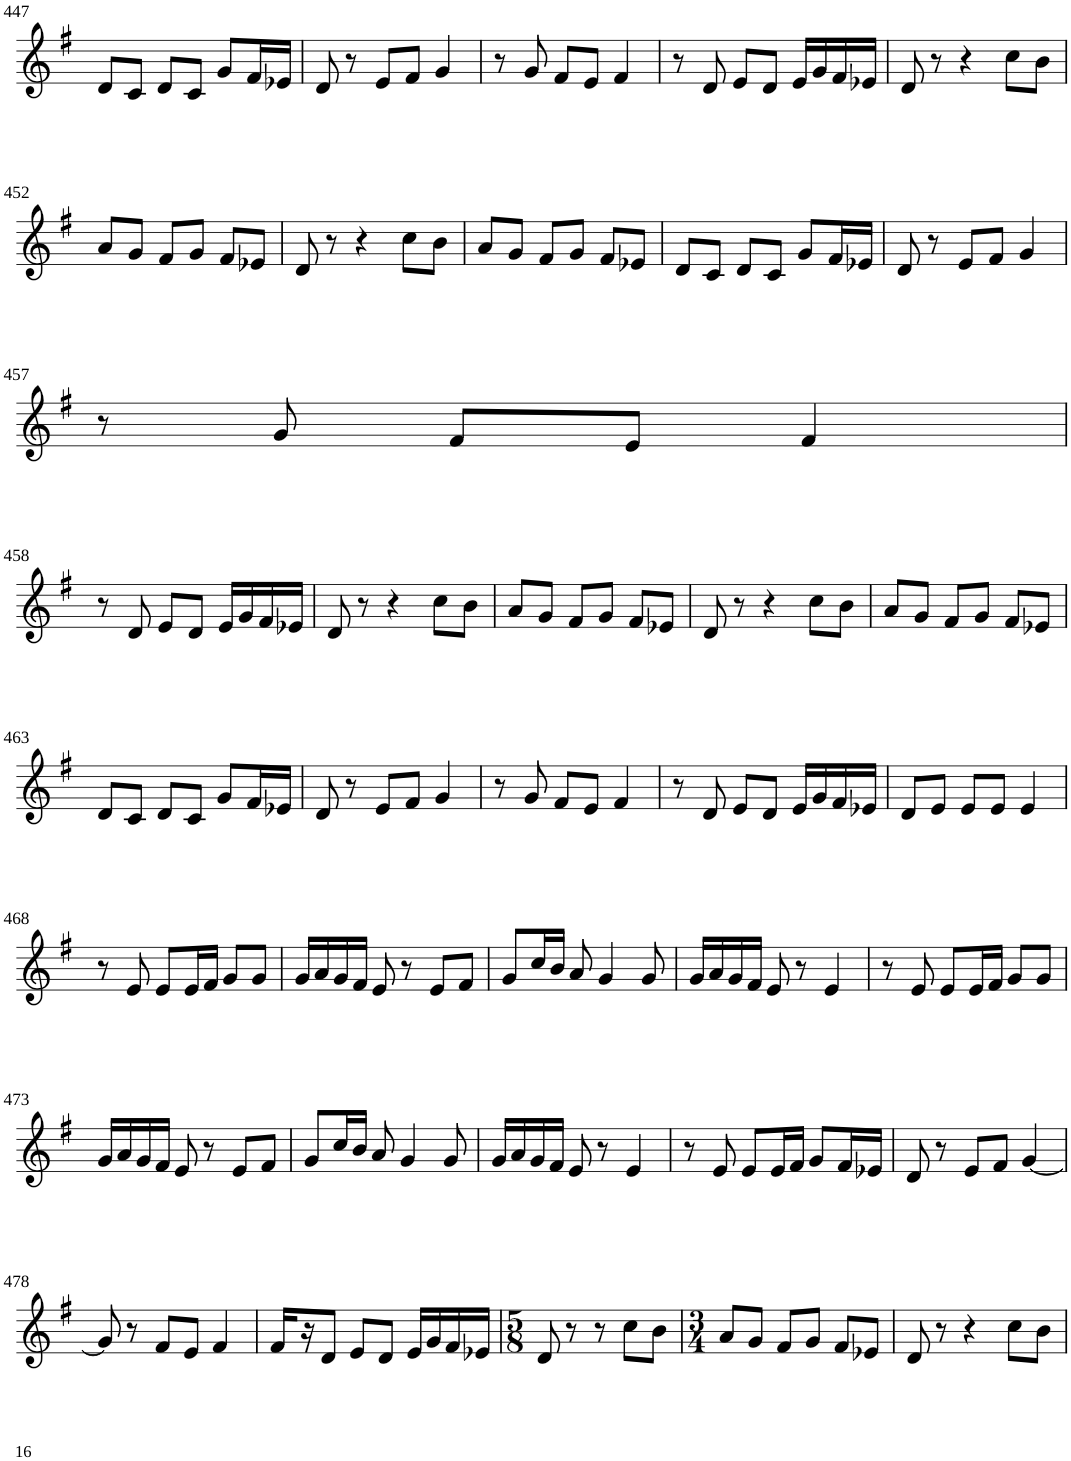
**kern
*part1
*staff1
*I"Violin
!!LO:PB:g=z
*clefG2
*k[f#]
*G:
*M3/4
=447
8d/L
8c/J
8d/L
8c/J
8g/L
16f#/L
16e-X/JJ
=448
8d/
8r
8e/L
8f#/J
4g/
=449
8r
8g/
8f#/L
8e/J
4f#/
=450
8r
8d/
8e/L
8d/J
16e/LL
16g/
16f#/
16e-X/JJ
=451
8d/
8r
4r
8cc\L
8b\J
!!LO:LB:g=z
=452
8a/L
8g/J
8f#/L
8g/J
8f#/L
8e-X/J
=453
8d/
8r
4r
8cc\L
8b\J
=454
8a/L
8g/J
8f#/L
8g/J
8f#/L
8e-X/J
=455
8d/L
8c/J
8d/L
8c/J
8g/L
16f#/L
16e-X/JJ
=456
8d/
8r
8e/L
8f#/J
4g/
!!LO:LB:g=z
=457
8r
8g/
8f#/L
8e/J
4f#/
!!LO:LB:g=z
=458
8r
8d/
8e/L
8d/J
16e/LL
16g/
16f#/
16e-X/JJ
=459
8d/
8r
4r
8cc\L
8b\J
=460
8a/L
8g/J
8f#/L
8g/J
8f#/L
8e-X/J
=461
8d/
8r
4r
8cc\L
8b\J
=462
8a/L
8g/J
8f#/L
8g/J
8f#/L
8e-X/J
!!LO:LB:g=z
=463
8d/L
8c/J
8d/L
8c/J
8g/L
16f#/L
16e-X/JJ
=464
8d/
8r
8e/L
8f#/J
4g/
=465
8r
8g/
8f#/L
8e/J
4f#/
=466
8r
8d/
8e/L
8d/J
16e/LL
16g/
16f#/
16e-X/JJ
=467
8d/L
8e/J
8e/L
8e/J
4e/
!!LO:LB:g=z
=468
8r
8e/
8e/L
16e/L
16f#/JJ
8g/L
8g/J
=469
16g/LL
16a/
16g/
16f#/JJ
8e/
8r
8e/L
8f#/J
=470
8g/L
16cc/L
16b/JJ
8a/
4g/
8g/
=471
16g/LL
16a/
16g/
16f#/JJ
8e/
8r
4e/
=472
8r
8e/
8e/L
16e/L
16f#/JJ
8g/L
8g/J
!!LO:LB:g=z
=473
16g/LL
16a/
16g/
16f#/JJ
8e/
8r
8e/L
8f#/J
=474
8g/L
16cc/L
16b/JJ
8a/
4g/
8g/
=475
16g/LL
16a/
16g/
16f#/JJ
8e/
8r
4e/
=476
8r
8e/
8e/L
16e/L
16f#/JJ
8g/L
16f#/L
16e-X/JJ
=477
8d/
8r
8e/L
8f#/J
[4g/
!!LO:LB:g=z
=478
8g/]
8r
8f#/L
8e/J
4f#/
=479
16f#/LL
16r
8d/J
8e/L
8d/J
16e/LL
16g/
16f#/
16e-X/JJ
=480
*M5/8
8d/
8r
8r
8cc\L
8b\J
=481
*M3/4
8a/L
8g/J
8f#/L
8g/J
8f#/L
8e-X/J
=482
8d/
8r
4r
8cc\L
8b\J
=
*-
